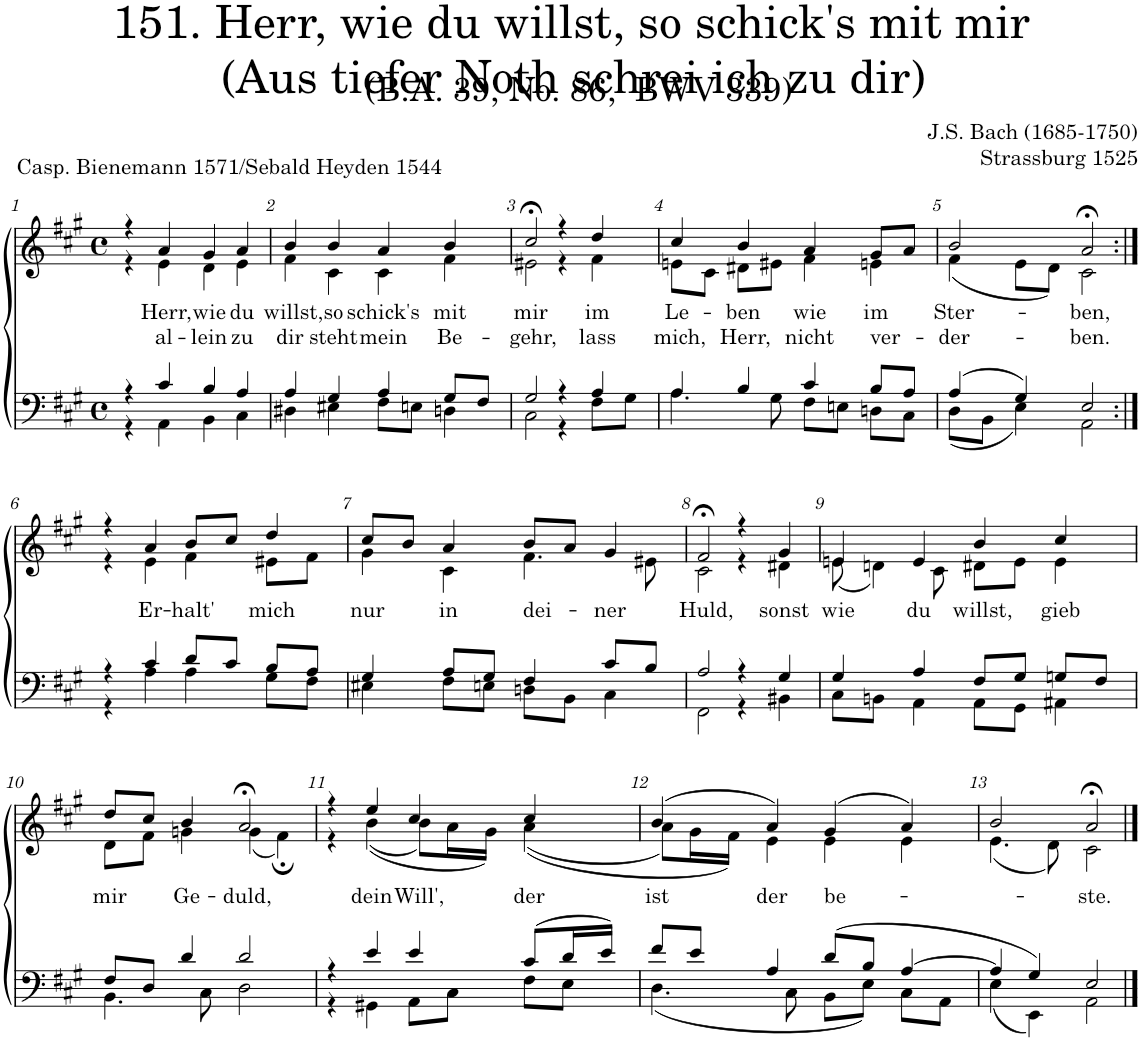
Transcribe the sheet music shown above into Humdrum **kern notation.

**kern	**kern	**text	**text
*part2	*part1	*part1	*part1
*staff2	*staff1	*staff1	*staff1
*I"Tenor/Bass	*I"Soprano/Alto	*	*
*clefF4	*clefG2	*	*
*k[f#c#g#]	*k[f#c#g#]	*	*
*M4/4	*M4/4	*	*
*met(c)	*met(c)	*	*
=1	=1	=1	=1
*^	*^	*	*
4r	4r	4r	4r	.	.
!	!	!	!	!LO:LY:b	!LO:LY:b
4c#/	4AA\	4a/	4e\	Herr,	al-
!	!	!	!	!LO:LY:b	!LO:LY:b
4B/	4BB\	4g#/	4d\	wie	-lein
!	!	!	!	!LO:LY:b	!LO:LY:b
4A/	4C#\	4a/	4e\	du	zu
=2	=2	=2	=2	=2	=2
!	!	!	!	!LO:LY:b	!LO:LY:b
4A/	4D#X\	4b/	4f#\	willst,	dir
!	!	!	!	!LO:LY:b	!LO:LY:b
4G#/	4E#X\	4b/	4c#\	so	steht
!	!	!	!	!LO:LY:b	!LO:LY:b
4A/	8F#\L	4a/	4c#\	schick's	mein
.	8En\J	.	.	.	.
!	!	!	!	!LO:LY:b	!LO:LY:b
8G#/L	4Dn\	4b/	4f#\	mit	Be-
8F#/J	.	.	.	.	.
=3	=3	=3	=3	=3	=3
!	!	!	!	!LO:LY:b	!LO:LY:b
2G#/	2C#\	2cc#;</	2e#X\	mir	-gehr,
4r	4r	4r	4r	.	.
!	!	!	!	!LO:LY:b	!LO:LY:b
4A/	8F#\L	4dd/	4f#\	im	lass
.	8G#\J	.	.	.	.
=4	=4	=4	=4	=4	=4
!	!	!	!	!LO:LY:b	!LO:LY:b
4A/	4.A\	4cc#/	8en\L	Le-	mich,
.	.	.	8c#\J	.	.
!	!	!	!	!LO:LY:b	!LO:LY:b
4B/	.	4b/	8d#X\L	-ben	Herr,
.	8G#\	.	8e#X\J	.	.
!	!	!	!	!LO:LY:b	!LO:LY:b
4c#/	8F#\L	4a/	4f#\	wie	nicht
.	8En\J	.	.	.	.
!	!	!	!	!LO:LY:b	!LO:LY:b
8B/L	8Dn\L	8g#/L	4en\	im	ver-
8A/J	8C#\J	8a/J	.	.	.
=5	=5	=5	=5	=5	=5
!	!	!	!	!LO:LY:b	!LO:LY:b
(4A/	(8D\L	2b/	(4f#\	Ster-	-der-
.	8BB\J	.	.	.	.
4G#/)	4E\)	.	8e\L	.	.
.	.	.	8d\J)	.	.
!	!	!	!	!LO:LY:b	!LO:LY:b
2E/	2AA\	2a;<,/	2c#\	-ben,	-ben.
!!LO:LB:g=z	!!
=6:|!	=6:|!	=6:|!	=6:|!	=6:|!	=6:|!
4r	4r	4r	4r	.	.
!	!	!	!	!LO:LY:b	!
4c#/	4A\	4a/	4e\	Er-	.
!	!	!	!	!LO:LY:b	!
8d/L	4A\	8b/L	4f#\	-halt'	.
8c#/J	.	8cc#/J	.	.	.
!	!	!	!	!LO:LY:b	!
8B/L	8G#\L	4dd/	8e#X\L	mich	.
8A/J	8F#\J	.	8f#\J	.	.
=7	=7	=7	=7	=7	=7
!	!	!	!	!LO:LY:b	!
4G#/	4E#X\	8cc#/L	4g#\	nur	.
.	.	8b/J	.	.	.
!	!	!	!	!LO:LY:b	!
8A/L	8F#\L	4a/	4c#\	in	.
8G#/J	8En\J	.	.	.	.
!	!	!	!	!LO:LY:b	!
4F#/	8Dn\L	8b/L	4.f#\	dei-	.
.	8BB\J	8a/J	.	.	.
!	!	!	!	!LO:LY:b	!
8c#/L	4C#\	4g#/	.	-ner	.
8B/J	.	.	8e#X\	.	.
=8	=8	=8	=8	=8	=8
!	!	!	!	!LO:LY:b	!
2A/	2FF#\	2f#;</	2c#\	Huld,	.
4r	4r	4r	4r	.	.
!	!	!	!	!LO:LY:b	!
4G#/	4BB#X\	4g#/	4d#X\	sonst	.
=9	=9	=9	=9	=9	=9
!	!	!	!	!LO:LY:b	!
4G#/	8C#\L	4en/	(8e\	wie	.
.	8BBn\J	.	4dn\)	.	.
!	!	!	!	!LO:LY:b	!
4A/	4AA\	4e/	.	du	.
.	.	.	8c#\	.	.
!	!	!	!	!LO:LY:b	!
8F#/L	8AA\L	4b/	8d#X\L	willst,	.
8G#/J	8GG#\J	.	8e\J	.	.
!	!	!	!	!LO:LY:b	!
8Gn/L	4AA#X\	4cc#/	4e\	gieb	.
8F#/J	.	.	.	.	.
!!LO:LB:g=z	!!
=10	=10	=10	=10	=10	=10
!	!	!	!	!LO:LY:b	!
8F#/L	4.BB\	8dd/L	8d\L	mir	.
8D/J	.	8cc#/J	8f#\J	.	.
!	!	!	!	!LO:LY:b	!
4d/	.	4b/	4gn\	Ge-	.
.	8C#\	.	.	.	.
!	!	!	!	!LO:LY:b	!
2d/	2D\	2a;</	(4g\	-duld,	.
.	.	.	4f#;\)	.	.
=11	=11	=11	=11	=11	=11
4r	4r	4r	4r	.	.
!	!	!	!	!LO:LY:b	!
4e/	4GG#X\	4ee/	((4b\	dein	.
!	!	!	!	!LO:LY:b	!
4e/	8AA\L	4cc#/	8b\L)	Will',	.
.	8C#\J	.	16a\L	.	.
.	.	.	16g#\JJ)	.	.
!	!	!	!	!LO:LY:b	!
(8c#/L	8F#\L	4cc#/	((4a\	der	.
16d/L	8E\J	.	.	.	.
16e/JJ)	.	.	.	.	.
=12	=12	=12	=12	=12	=12
!	!	!	!	!LO:LY:b	!
8f#/L	(4.D\	(4b/	8a\L)	ist	.
8e/J	.	.	16g#\L	.	.
.	.	.	16f#\JJ)	.	.
!	!	!	!	!LO:LY:b	!
4A/	.	4a/)	4e\	der	.
.	8C#\	.	.	.	.
!	!	!	!	!LO:LY:b	!
(8d/L	8BB\L	(4g#/	4e\	be-	.
8B/J	8E\J)	.	.	.	.
[4A/	8C#\L	4a/)	4e\	.	.
.	8AA\J	.	.	.	.
=13	=13	=13	=13	=13	=13
4A/]	(4E\	2b/	(4.e\	.	.
4G#/)	4EE\)	.	.	.	.
.	.	.	8d\)	.	.
!	!	!	!	!LO:LY:b	!
2E/	2AA\	2a;</	2c#\	-ste.	.
*v	*v	*	*	*	*
*	*v	*v	*	*
==	==	==	==
*-	*-	*-	*-
